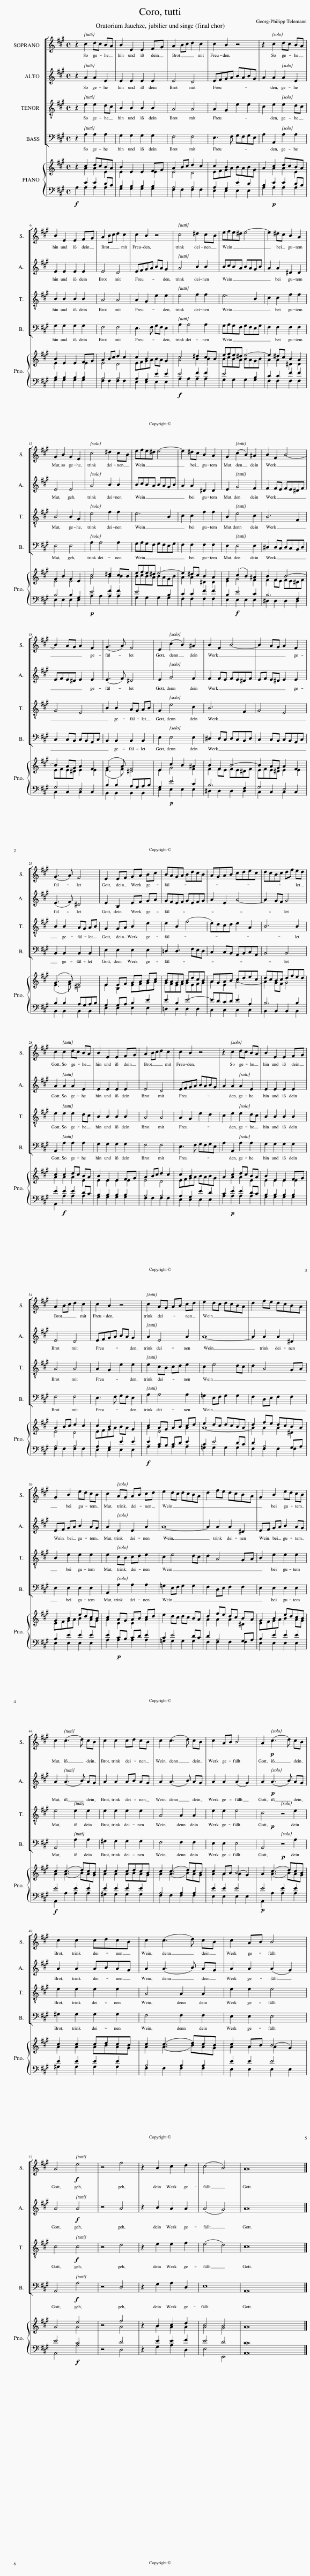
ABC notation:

X:1
%%score [ 1 2 3 4 ] { ( 5 6 ) | ( 7 8 ) }
L:1/8
M:4/4
I:linebreak $
K:A
V:1 treble
V:2 treble
V:3 treble-8 transpose=-12
V:4 bass
V:5 treble
V:6 treble
V:7 bass
V:8 bass
V:1
 z2 c2 dc BA | B2 E2 E2 FG | A2 Bc d2 c2 | c2 B2 z4 | z2 c2 dc BA |$ %5
 B2 E2 E2 FG | A2 Bc d2 c2 | c2 B2 z4 | c4 ^d2 cB | efe^d e4- | %10
 e2 ^dc B2 A2 |$ G2 B2 G2 E2 | c4 ^d2 cB | efe^d e4- | e2 ^dc B2 A2 | %15
 G2 (c2 B2) ^A2 | B2 F2 B4- |$ B2 AG A2 F2 | (G3 A) F4 | E2 (c2 B2) ^A2 | %20
 B2 F2 B4- | B2 AG A2 F2 |$ (G3 A) F4 | E2 EF GA Bc | BAGA BdcB | %25
 AGAB cdec | dcBc df ed |$ c2 c2 dc BA | B2 E2 E2 FG | A2 Bc d2 c2 | %30
 c2 B2 z4 | z2 c2 dc BA | B2 E2 E2 FG |$ A2 Bc d2 c2 | c2 B2 z4 | %35
 c2 AG AB cd | e2 dc dcBA | d2 fe dcBA |$ G2 B2 ed cB | c2 AG AB cd | %40
 e2 dc dcBA | d2 fe dcBA | G2 B2 ed cB |$ c2 (c3 d) cB | c2 c2 cd cB | %45
 c2 (c3 d) cB | c2 AB B4 | A2!p! (c3 d) cB |$ c2 c2 cdcB | c2 (c3 d) cB | %50
 c2 AB B4 |$ A4!f! e4 | z4 f4 | z2 B2 c2 d2 | (c4 B4) | %55
 A16 |] %56
V:2
 z2 A2 A2 E2 | E2 E2 E2 E2 | E4 D4 | EFGA BABG | A2 A2 A2 E2 |$ %5
 E2 E2 E2 E2 | E4 D4 | EFGA BA G2 | A4 B2 B2 | BcBA BAGB | %10
 A2 A2 ^D2 D2 |$ E4 E4 | A4 B2 B2 | BcBA BAGB | A2 A2 ^D2 D2 | %15
 E2 G4 F2 | F2 FE FE^DF |$ EFE^D E2 E2 | (E3 F) ^D4 | E2 G4 F2 | %20
 F2 FE FE^DF | EF E^D E2 E2 |$ (E3 F) ^D4 | E2 B,2 EF GA | GFEF GEFG | %25
 A2 E2 A4- | A2 GF G4 |$ A2 A2 A2 E2 | E2 E2 E2 E2 | E4 D4 | %30
 EFGA BABG | A2 A2 A2 E2 | E2 E2 E2 E2 |$ E4 D4 | EFGA BA G2 | %35
 A2 E4 A2 | A8- | A2 A2 A2 ^D2 |$ EF GA B2 AG | A2 E2 E2 A2 | %40
 A8- | A2 A2 A2 ^D2 | EF GA B2 AG |$ A2 (A3 B) AG | A2 A2 AB AG | %45
 A2 (A3 B) AG | A2 A2 (A2 G2) | A2!p! (A3 B) AG |$ A2 A2 ABAG | A2 (A3 B) AG | %50
 A2 A2 (A2 G2) |$ A4!f! A4 | z4 A4 | z2 B2 A2 A2 | (A4 G4) | %55
 A16 |] %56
V:3
 z2 e2 e2 dc | B2 B2 B2 B2 | A4 A4 | A2 G2 e2 e2 | c2 e2 e2 dc |$ %5
 B2 B2 B2 B2 | A4 A4 | A2 G2 e2 e2 | e4 f2 f2 | e6 B2 | %10
 c2 c2 f2 f2 |$ B4 B2 G2 | e4 f2 f2 | e6 B2 | c2 c2 f2 f2 | %15
 B2 e4 c2 | B6 F2 |$ G4 E4 | B2 B2 AG AB | G2 e4 c2 | %20
 B6 F2 | G4 E4 |$ B2 B2 AG AB | G2 GA B2 e2 | e2 B2 (f4 | %25
 e)dcd e2 A2 | B6 B2 |$ e2 e2 e2 dc | B2 B2 B2 B2 | A4 A4 | %30
 A2 G2 e2 d2 | c2 e2 e2 dc | B2 B2 B2 B2 |$ A4 A4 | A2 G2 e2 e2 | %35
 e2 cB cd e2 | c2 e4 dc | d2 A4 GA |$ B2 e2 e2 e2 | e2 cB cd e2 | %40
 c2 e4 dc | d2 A4 GA | B2 e2 e2 e2 |$ e4 e2 e2 | e2 e2 e2 e2 | %45
 A4 A2 A2 | e2 e2 e4 | c4!p! z2 e2 |$ e2 e2 e2 e2 | A4 A2 A2 | %50
 e2 e2 e4 |$ c4!f! c4 | z4 d4 | z2 e2 e2 f2 | (e4 d4) | %55
 c16 |] %56
V:4
 z2 A,2 A,2 A,2 | G,2 G,2 G,2 G,2 | F,4 F,4 | E,3 F, G,F,G,E, | A,2 A,,2 A,2 A,2 |$ %5
 G,2 G,2 G,2 G,2 | F,4 F,4 | E,3 F, G,F, E,2 | A,2 A,4 A,2 | G,A,G,F, G,F,E,G, | %10
 F,2 F,2 F,2 F,2 |$ E,4 E,4 | A,2 A,4 A,2 | G,A,G,F, G,F,E,G, | F,2 F,2 F,2 F,2 | %15
 E,2 E,4 E,2 | ^D,2 D,C, D,C,B,,D, |$ C,2 C,B,, C,B,,A,,C, | B,,2 B,,2 B,,2 B,,2 | E,2 E,4 E,2 | %20
 ^D,2 D,C, D,C,B,,D, | C,2 C,B,, C,B,,A,,C, |$ B,,2 B,,2 B,,2 B,,2 | E,2 E,2 E,2 E,2 | =D,2 D,3 F,E,D, | %25
 C,2 C,B,, A,,B,,C,A,, | B,,4 B,,4 |$ A,,2 A,2 A,2 A,2 | G,2 G,2 G,2 G,2 | F,4 F,4 | %30
 E,3 F, G,F,G,E, | A,2 A,,2 A,2 A,2 | G,2 G,2 G,2 G,2 |$ F,4 F,4 | E,3 F, G,F, E,2 | %35
 A,2 A,4 A,2 | =G,2 E,F, G,2 G,2 | F,2 D,E, F,2 F,2 |$ E,2 E,2 E,2 E,2 | A,,2 A,2 A,2 A,2 | %40
 =G,2 E,F, G,2 G,2 | F,2 D,E, F,2 F,2 | E,2 E,2 E,2 E,2 |$ A,,4 A,2 A,2 | ^G,2 G,2 G,2 G,2 | %45
 F,4 F,2 F,2 | E,2 E,2 E,4 | [A,,x]4!p! z2 A,2 |$ ^G,2 G,2 G,2 G,2 | F,4 F,2 F,2 | %50
 E,2 E,2 E,4 |$ A,,4!f! A,4 | z4 D,4 | z2 G,2 A,2 D,2 | E,8 | %55
 A,,16 |] %56
V:5
 z2 c2 dcBA | B2 x4 FG | A2 Bc d2 c2 | c2 B2 x4 | x2 c2 dcBA |$ %5
 B2 x x x2 FG | A2 Bc d2 c2 | c2 B2 x4 | c4 ^d2 cB | efe^d e4- | %10
 e2 ^dc B2 A2 |$ G2 B2 G2 E2 | c4 ^d2 cB | efe^d e4- | e2 ^dc B2 A2 | %15
 G2 (c2 B2) ^A2 | B2 F2 B4- |$ B2 AG A2 F2 | (G3 A) F4 | E2 c2 B2 ^A2 | %20
 B2 F2 B4- | B2 AG A2 F2 |$ (G3 A) F4 | E2 EF GA Bc | BAGA BdcB | %25
 AGAB cdec | dcBc dfed |$ c2 c2 dc BA | B2 E2 E2 FG | A2 Bc d2 c2 | %30
 c2 B2 x4 | x2 c2 dc BA | B2 E2 E2 FG |$ A2 Bc d2 c2 | c2 B2 x4 | %35
 c2 AG AB cd | e2 dc dcBA | d2 fe dcBA |$ G2 B2 edcB | c2 AG AB cd | %40
 e2 dc dc BA | d2 fe dc BA | G2 B2 edcB |$ c2 (c3 d)cB | c2 c2 cdcB | %45
 c2 (c3 d)cB | c2 AB B4 | x2 (c3 d)cB |$ c2 c2 cdcB | c2 (c3 d)cB | %50
 c2 AB B4 |$ A4 e4 | z4 f4 | z2 B2 c2 d2 | c4 B4 | %55
 A16 |] %56
V:6
 x2 A2 A2 E2 | E2 E2 E2 E2 | E4 D4 | EFGA BABG | A2 A2 A2 E2 |$ %5
 E2 E2 E2 E2 | E4 D4 | EFGA BA G2 | A4 B2 B2 | BcBA BAGB | %10
 A2 A2 ^D2 D2 |$ E4 E4 | A4 B2 B2 | BcBA BAGB | A2 A2 ^D2 D2 | %15
 E2 G4 F2 | F2 FE FE^DF |$ EFE^D E2 E2 | (E3 F) ^D4 | E2 G4 F2 | %20
 F2 FE FE^DF | EFE^D E2 E2 |$ (E3 F) ^D4 | E2 B,2 EFGA | GFEF GEFG | %25
 A2 E2 A4- | A2 GF G4 |$ A2 A2 A2 E2 | E2 E2 E2 E2 | E4 D4 | %30
 EFGA BABG | A2 A2 A2 E2 | E2 E2 E2 E2 |$ E4 D4 | EFGA BA G2 | %35
 A2 E4 A2 | A8- | A2 A2 A2 ^D2 |$ EFGA B2 AG | A2 E2 E2 A2 | %40
 x8 | A2 A2 A2 ^D2 | EFGA B2 AG |$ A2 (A3 B)AG | A2 A2 ABAG | %45
 A2 (A3 B)AG | A2 A2 (A2 G2) | A2 (A3 B)AG |$ A2 A2 ABAG | A2 (A3 B)AG | %50
 A2 A2 (A2 G2) |$ x4 A4 | x4 A4 | x2 B2 A2 A2 | A4 G4 | %55
 x16 |] %56
V:7
!f! x2 E2 E2 DC | B,2 B,2 B,2 B,2 | A,4 A,4 | A,2 G,2 E2 D2 | C2!p! E2 E2 DC |$ %5
 B,2 B,2 B,2 B,2 | A,4 A,4 | A,2 G,2 E2 E2 |!f! E4 F2 F2 | E4 x2 B,2 | %10
 C2 C2 F2 F2 |$ B,4 B,2 G,2 |!p! E4 F2 F2 | E4 x2 B,2 | C2 C2 F2 F2 | %15
 B,2!f! E4 C2 | B,6 F,2 |$ G,4 E,4 | B,2 B,2 A,G,A,B, | G,2!p! E4 C2 | %20
 B,6 F,2 | G,4 E,4 |$ B,2 B,2 A,G,A,B, | G,2 G,A, B,2 E2 | E2 B,2 E4- | %25
 EDCD E2 A,2 | B,6 B,2 |$ E2!f! E2 E2 DC | B,2 B,2 B,2 B,2 | A,4 A,4 | %30
 A,2 G,2 E2 D2 | C2!p! E2 E2 DC | B,2 B,2 B,2 B,2 |$ A,4 A,4 | A,2 G,2 E2 E2 | %35
!f! E2 CB, CD E2 | C2 E4 DC | D2 A,4 G,A, |$ B,2 E2 E2 E2 | E2!p! CB, CD E2 | %40
 C2 E4 DC | D2 A,4 G,A, | B,2 E2 E2 E2 |$!f! E4 E2 E2 | E2 E2 E2 E2 | %45
 A,4 A,2 A,2 | E2 E2 E4 |!p! E4 E2 E2 |$ E2 E2 E2 E2 | A,4 A,2 A,2 | %50
 E2 E2 E4 |$ E4!f! C4 | z4 D4 | z2 E2 E2 F2 | E4 D4 | %55
 C16 |] %56
V:8
 A,2 A,2 A,2 A,2 | G,2 G,2 G,2 G,2 | F,2 F,2 F,2 F,2 | E,2 E,2 E,2 E,2 | A,2 A,2 A,2 A,2 |$ %5
 G,2 G,2 G,2 G,2 | F,2 F,2 F,2 F,2 | E,2 E,2 E,2 E,2 | A,2 A,2 A,2 A,2 | G,2 G,2 G,2 G,2 | %10
 F,2 F,2 F,2 F,2 |$ E,2 E,2 E,2 E,2 | A,2 A,2 A,2 A,2 | G,2 G,2 G,2 G,2 | F,2 F,2 F,2 F,2 | %15
 E,2 E,2 E,2 E,2 | ^D,2 D,2 D,2 D,2 |$ C,2 C,2 C,2 C,2 | B,,2 B,,2 B,,2 B,,2 | E,2 E,2 E,2 E,2 | %20
 ^D,2 D,2 D,2 D,2 | C,2 C,2 C,2 C,2 |$ B,,2 B,,2 B,,2 B,,2 | E,2 E,2 E,2 E,2 | =D,2 D,2 D,2 D,2 | %25
 C,2 C,2 C,2 C,2 | B,,2 B,,2 B,,2 B,,2 |$ A,,2 A,2 A,2 A,2 | G,2 G,2 G,2 G,2 | F,2 F,2 F,2 F,2 | %30
 E,2 E,2 E,2 E,2 | A,2 A,2 A,2 A,2 | G,2 G,2 G,2 G,2 |$ F,2 F,2 F,2 F,2 | E,2 E,2 E,2 E,2 | %35
 A,2 A,2 A,2 A,2 | =G,2 G,2 G,2 G,2 | F,2 F,2 F,2 F,2 |$ E,2 E,2 E,2 E,2 | A,2 A,2 A,2 A,2 | %40
 =G,2 G,2 G,2 G,2 | F,2 F,2 F,2 F,2 | E,2 E,2 E,2 E,2 |$ A,,2 A,2 A,2 A,2 | ^G,2 G,2 G,2 G,2 | %45
 F,2 F,2 F,2 F,2 | E,2 E,2 E,2 E,2 | A,,2 A,2 A,2 A,2 |$ ^G,2 G,2 G,2 G,2 | F,2 F,2 F,2 F,2 | %50
 E,2 E,2 E,2 E,2 |$ A,,4 A,4 | x4 D,4 | x2 G,2 A,2 D,2 | E,4 E,,4 | %55
 A,,16 |] %56
